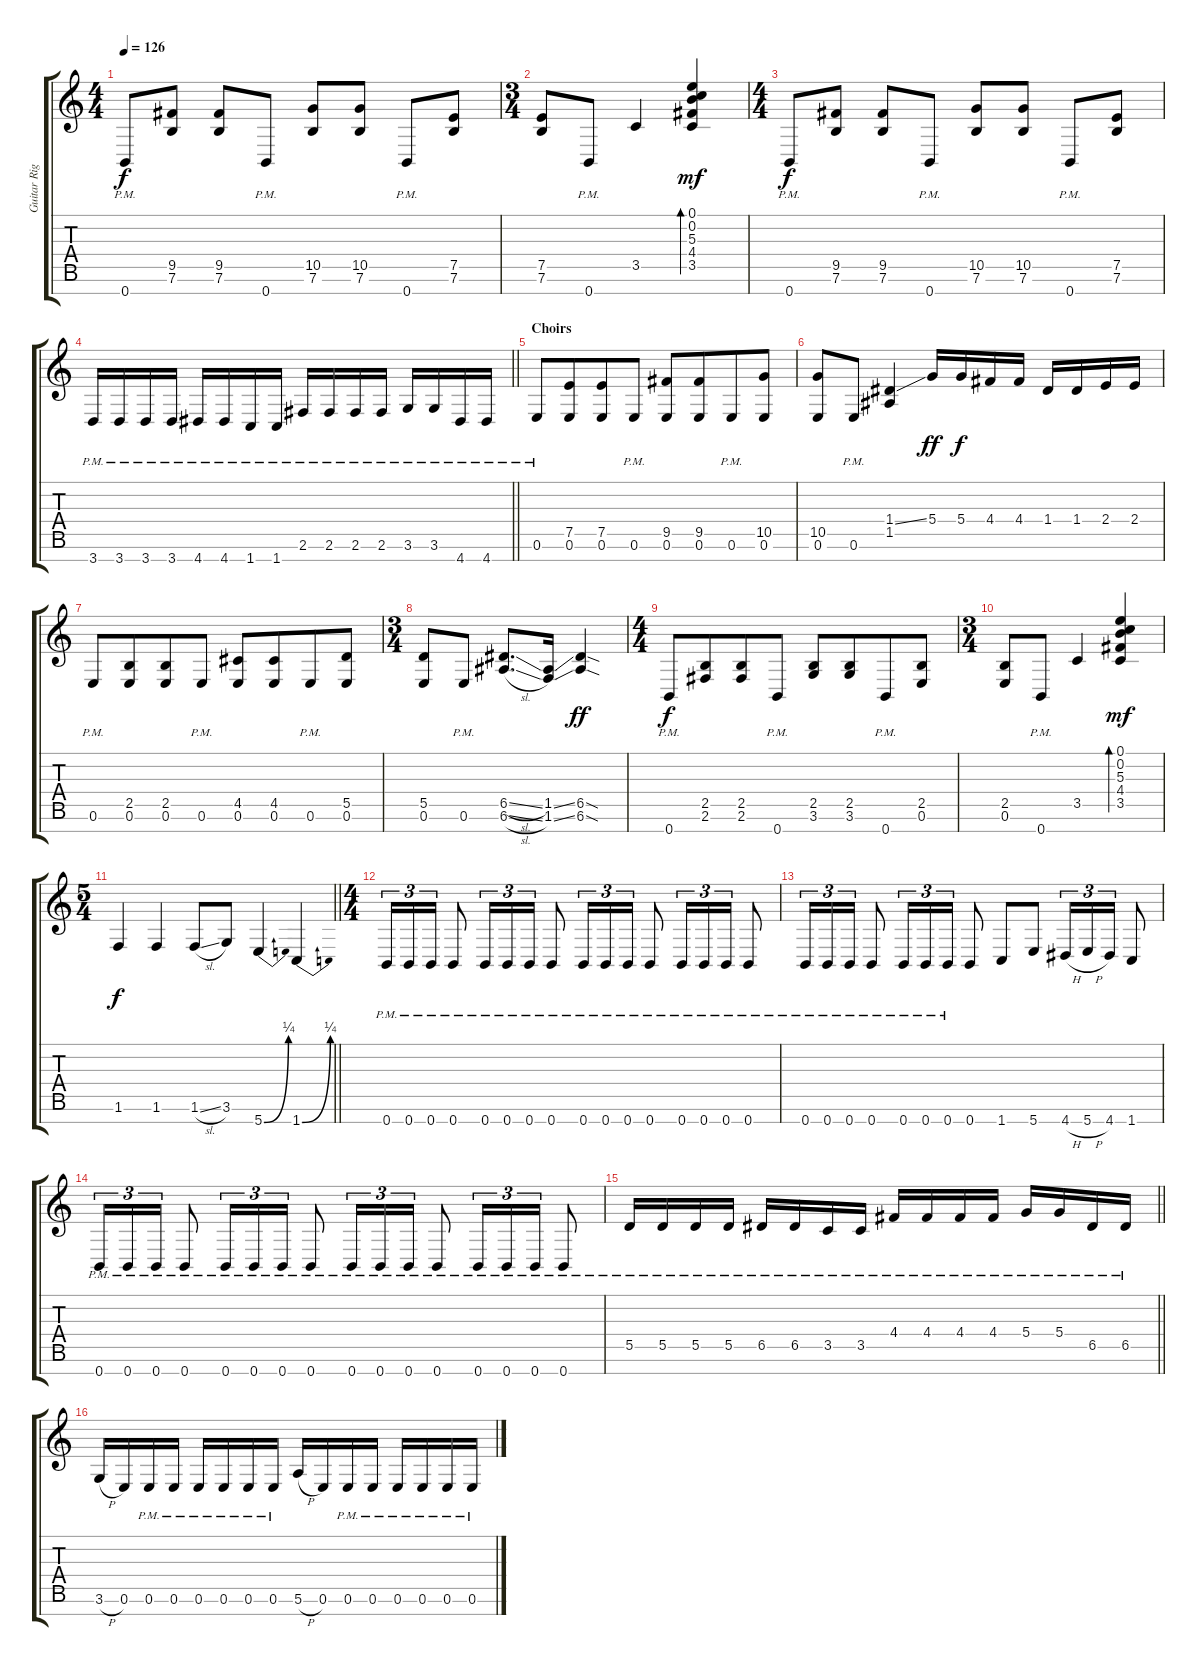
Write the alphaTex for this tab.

\track ("Guitar Right" "Guitar Rig") {instrument distortionguitar}
\staff {score tabs}
\tuning (E4 B3 G3 D3 A2 E2 B1) {hide}
\ts (4 4)
\tempo 126
\clef g2
\ks c
0.7{pm}.8{dy f} (9.5 7.6).8 (9.5 7.6).8 0.7{pm}.8 (10.5 7.6).8 (10.5 7.6).8 0.7{pm}.8 (7.5 7.6).8 |
\ts (3 4)
(7.5 7.6).8 0.7{pm}.8 3.5.4 (0.1 0.2 5.3 4.4 3.5).4{bd 60 dy mf} |
\ts (4 4)
0.7{pm}.8{dy f} (9.5 7.6).8 (9.5 7.6).8 0.7{pm}.8 (10.5 7.6).8 (10.5 7.6).8 0.7{pm}.8 (7.5 7.6).8 |
\barLineRight lightlight
3.7{pm}.16 3.7{pm}.16 3.7{pm}.16 3.7{pm}.16 4.7{pm}.16 4.7{pm}.16 1.7{pm}.16 1.7{pm}.16 2.6{pm}.16 2.6{pm}.16 2.6{pm}.16 2.6{pm}.16 3.6{pm}.16 3.6{pm}.16 4.7{pm}.16 4.7{pm}.16 |
\section ("" "Choirs")
0.6{pm}.8 (7.5 0.6).8{beam merge} (7.5 0.6).8 0.6{pm}.8 (9.5 0.6).8 (9.5 0.6).8{beam merge} 0.6{pm}.8 (10.5 0.6).8 |
(10.5 0.6).8 0.6{pm}.8 (1.4{ss} 1.5).4 5.4.16{dy ff} 5.4.16{dy f} 4.4.16 4.4.16 1.4.16 1.4.16 2.4.16 2.4.16 |
0.6{pm}.8 (2.5 0.6).8{beam merge} (2.5 0.6).8 0.6{pm}.8 (4.5 0.6).8 (4.5 0.6).8{beam merge} 0.6{pm}.8 (5.5 0.6).8 |
\ts (3 4)
(5.5 0.6).8 0.6{pm}.8{beam split} (6.5{sl} 6.6{sl}).8{d beam merge} (1.5{ss} 1.6{ss}).16 (6.5{sod} 6.6{sod}).4{dy ff} |
\ts (4 4)
0.7{pm}.8{dy f} (2.5 2.6).8{beam merge} (2.5 2.6).8 0.7{pm}.8 (2.5 3.6).8 (2.5 3.6).8{beam merge} 0.7{pm}.8 (2.5 0.6).8 |
\ts (3 4)
(2.5 0.6).8 0.7{pm}.8 3.5.4 (0.1 0.2 5.3 4.4 3.5).4{bd 60 dy mf} |
\ts (5 4)
\barLineRight lightlight
1.6.4{dy f} 1.6.4 1.6{sl}.8 3.6.8 5.7{be (bend 0 0 60 1)}.4 1.7{be (bend 0 0 60 1)}.4 |
\ts (4 4)
\section ("" "")
0.7{pm}.16{tu (3 2)} 0.7{pm}.16{tu (3 2)} 0.7{pm}.16{tu (3 2)} 0.7{pm}.8 0.7{pm}.16{tu (3 2)} 0.7{pm}.16{tu (3 2)} 0.7{pm}.16{tu (3 2)} 0.7{pm}.8 0.7{pm}.16{tu (3 2)} 0.7{pm}.16{tu (3 2)} 0.7{pm}.16{tu (3 2)} 0.7{pm}.8 0.7{pm}.16{tu (3 2)} 0.7{pm}.16{tu (3 2)} 0.7{pm}.16{tu (3 2)} 0.7{pm}.8 |
0.7{pm}.16{tu (3 2)} 0.7{pm}.16{tu (3 2)} 0.7{pm}.16{tu (3 2)} 0.7{pm}.8 0.7{pm}.16{tu (3 2)} 0.7{pm}.16{tu (3 2)} 0.7{pm}.16{tu (3 2)} 0.7.8 1.7.8 5.7.8 4.7{h}.16{tu (3 2)} 5.7{h}.16{tu (3 2)} 4.7.16{tu (3 2)} 1.7.8 |
0.7{pm}.16{tu (3 2)} 0.7{pm}.16{tu (3 2)} 0.7{pm}.16{tu (3 2)} 0.7{pm}.8 0.7{pm}.16{tu (3 2)} 0.7{pm}.16{tu (3 2)} 0.7{pm}.16{tu (3 2)} 0.7{pm}.8 0.7{pm}.16{tu (3 2)} 0.7{pm}.16{tu (3 2)} 0.7{pm}.16{tu (3 2)} 0.7{pm}.8 0.7{pm}.16{tu (3 2)} 0.7{pm}.16{tu (3 2)} 0.7{pm}.16{tu (3 2)} 0.7{pm}.8 |
\barLineRight lightlight
5.5{pm}.16 5.5{pm}.16 5.5{pm}.16 5.5{pm}.16 6.5{pm}.16 6.5{pm}.16 3.5{pm}.16 3.5{pm}.16 4.4{pm}.16 4.4{pm}.16 4.4{pm}.16 4.4{pm}.16 5.4{pm}.16 5.4{pm}.16 6.5{pm}.16 6.5{pm}.16 |
\section ("" "")
3.6{h}.16 0.6.16 0.6{pm}.16 0.6{pm}.16 0.6{pm}.16 0.6{pm}.16 0.6{pm}.16 0.6{pm}.16 5.6{h}.16 0.6.16 0.6{pm}.16 0.6{pm}.16 0.6{pm}.16 0.6{pm}.16 0.6{pm}.16 0.6{pm}.16
